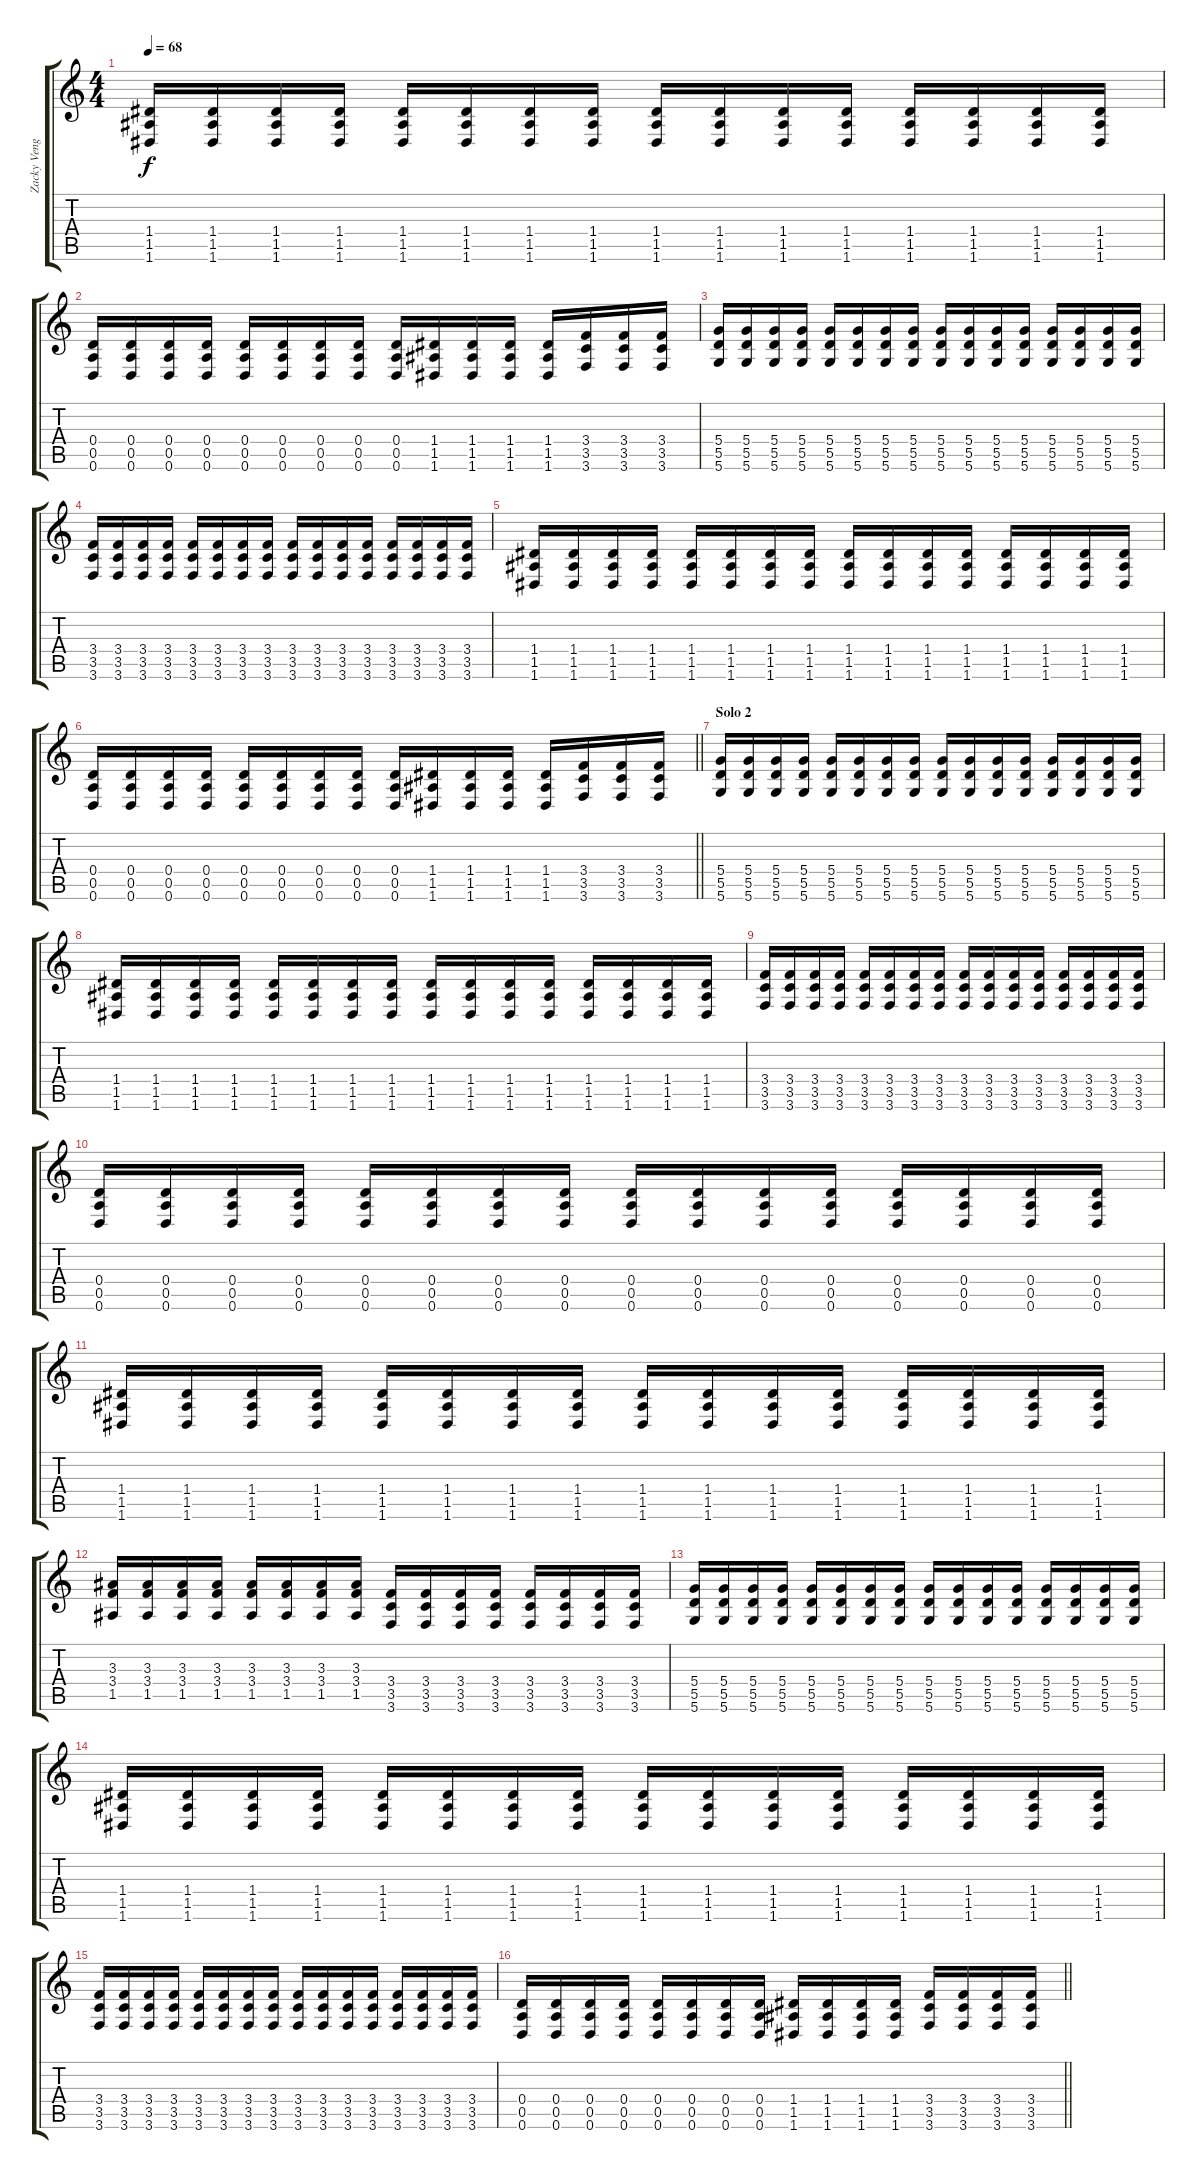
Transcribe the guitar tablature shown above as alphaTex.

\track ("Zacky Vengeance" "Zacky Veng") {instrument distortionguitar}
\staff {score tabs}
\tuning (E4 B3 G3 D3 A2 D2) {hide}
\ts (4 4)
\tempo 68
\clef g2
\ks c
(1.4 1.5 1.6).16{dy f} (1.4 1.5 1.6).16 (1.4 1.5 1.6).16 (1.4 1.5 1.6).16 (1.4 1.5 1.6).16 (1.4 1.5 1.6).16 (1.4 1.5 1.6).16 (1.4 1.5 1.6).16 (1.4 1.5 1.6).16 (1.4 1.5 1.6).16 (1.4 1.5 1.6).16 (1.4 1.5 1.6).16 (1.4 1.5 1.6).16 (1.4 1.5 1.6).16 (1.4 1.5 1.6).16 (1.4 1.5 1.6).16 |
(0.4 0.5 0.6).16 (0.4 0.5 0.6).16 (0.4 0.5 0.6).16 (0.4 0.5 0.6).16 (0.4 0.5 0.6).16 (0.4 0.5 0.6).16 (0.4 0.5 0.6).16 (0.4 0.5 0.6).16 (0.4 0.5 0.6).16 (1.4 1.5 1.6).16 (1.4 1.5 1.6).16 (1.4 1.5 1.6).16 (1.4 1.5 1.6).16 (3.4 3.5 3.6).16 (3.4 3.5 3.6).16 (3.4 3.5 3.6).16 |
(5.4 5.5 5.6).16 (5.4 5.5 5.6).16 (5.4 5.5 5.6).16 (5.4 5.5 5.6).16 (5.4 5.5 5.6).16 (5.4 5.5 5.6).16 (5.4 5.5 5.6).16 (5.4 5.5 5.6).16 (5.4 5.5 5.6).16 (5.4 5.5 5.6).16 (5.4 5.5 5.6).16 (5.4 5.5 5.6).16 (5.4 5.5 5.6).16 (5.4 5.5 5.6).16 (5.4 5.5 5.6).16 (5.4 5.5 5.6).16 |
(3.4 3.5 3.6).16 (3.4 3.5 3.6).16 (3.4 3.5 3.6).16 (3.4 3.5 3.6).16 (3.4 3.5 3.6).16 (3.4 3.5 3.6).16 (3.4 3.5 3.6).16 (3.4 3.5 3.6).16 (3.4 3.5 3.6).16 (3.4 3.5 3.6).16 (3.4 3.5 3.6).16 (3.4 3.5 3.6).16 (3.4 3.5 3.6).16 (3.4 3.5 3.6).16 (3.4 3.5 3.6).16 (3.4 3.5 3.6).16 |
(1.4 1.5 1.6).16 (1.4 1.5 1.6).16 (1.4 1.5 1.6).16 (1.4 1.5 1.6).16 (1.4 1.5 1.6).16 (1.4 1.5 1.6).16 (1.4 1.5 1.6).16 (1.4 1.5 1.6).16 (1.4 1.5 1.6).16 (1.4 1.5 1.6).16 (1.4 1.5 1.6).16 (1.4 1.5 1.6).16 (1.4 1.5 1.6).16 (1.4 1.5 1.6).16 (1.4 1.5 1.6).16 (1.4 1.5 1.6).16 |
\barLineRight lightlight
(0.4 0.5 0.6).16 (0.4 0.5 0.6).16 (0.4 0.5 0.6).16 (0.4 0.5 0.6).16 (0.4 0.5 0.6).16 (0.4 0.5 0.6).16 (0.4 0.5 0.6).16 (0.4 0.5 0.6).16 (0.4 0.5 0.6).16 (1.4 1.5 1.6).16 (1.4 1.5 1.6).16 (1.4 1.5 1.6).16 (1.4 1.5 1.6).16 (3.4 3.5 3.6).16 (3.4 3.5 3.6).16 (3.4 3.5 3.6).16 |
\section ("" "Solo 2")
(5.4 5.5 5.6).16 (5.4 5.5 5.6).16 (5.4 5.5 5.6).16 (5.4 5.5 5.6).16 (5.4 5.5 5.6).16 (5.4 5.5 5.6).16 (5.4 5.5 5.6).16 (5.4 5.5 5.6).16 (5.4 5.5 5.6).16 (5.4 5.5 5.6).16 (5.4 5.5 5.6).16 (5.4 5.5 5.6).16 (5.4 5.5 5.6).16 (5.4 5.5 5.6).16 (5.4 5.5 5.6).16 (5.4 5.5 5.6).16 |
(1.4 1.5 1.6).16 (1.4 1.5 1.6).16 (1.4 1.5 1.6).16 (1.4 1.5 1.6).16 (1.4 1.5 1.6).16 (1.4 1.5 1.6).16 (1.4 1.5 1.6).16 (1.4 1.5 1.6).16 (1.4 1.5 1.6).16 (1.4 1.5 1.6).16 (1.4 1.5 1.6).16 (1.4 1.5 1.6).16 (1.4 1.5 1.6).16 (1.4 1.5 1.6).16 (1.4 1.5 1.6).16 (1.4 1.5 1.6).16 |
(3.4 3.5 3.6).16 (3.4 3.5 3.6).16 (3.4 3.5 3.6).16 (3.4 3.5 3.6).16 (3.4 3.5 3.6).16 (3.4 3.5 3.6).16 (3.4 3.5 3.6).16 (3.4 3.5 3.6).16 (3.4 3.5 3.6).16 (3.4 3.5 3.6).16 (3.4 3.5 3.6).16 (3.4 3.5 3.6).16 (3.4 3.5 3.6).16 (3.4 3.5 3.6).16 (3.4 3.5 3.6).16 (3.4 3.5 3.6).16 |
(0.4 0.5 0.6).16 (0.4 0.5 0.6).16 (0.4 0.5 0.6).16 (0.4 0.5 0.6).16 (0.4 0.5 0.6).16 (0.4 0.5 0.6).16 (0.4 0.5 0.6).16 (0.4 0.5 0.6).16 (0.4 0.5 0.6).16 (0.4 0.5 0.6).16 (0.4 0.5 0.6).16 (0.4 0.5 0.6).16 (0.4 0.5 0.6).16 (0.4 0.5 0.6).16 (0.4 0.5 0.6).16 (0.4 0.5 0.6).16 |
(1.4 1.5 1.6).16 (1.4 1.5 1.6).16 (1.4 1.5 1.6).16 (1.4 1.5 1.6).16 (1.4 1.5 1.6).16 (1.4 1.5 1.6).16 (1.4 1.5 1.6).16 (1.4 1.5 1.6).16 (1.4 1.5 1.6).16 (1.4 1.5 1.6).16 (1.4 1.5 1.6).16 (1.4 1.5 1.6).16 (1.4 1.5 1.6).16 (1.4 1.5 1.6).16 (1.4 1.5 1.6).16 (1.4 1.5 1.6).16 |
(3.3 3.4 1.5).16 (3.3 3.4 1.5).16 (3.3 3.4 1.5).16 (3.3 3.4 1.5).16 (3.3 3.4 1.5).16 (3.3 3.4 1.5).16 (3.3 3.4 1.5).16 (3.3 3.4 1.5).16 (3.4 3.5 3.6).16 (3.4 3.5 3.6).16 (3.4 3.5 3.6).16 (3.4 3.5 3.6).16 (3.4 3.5 3.6).16 (3.4 3.5 3.6).16 (3.4 3.5 3.6).16 (3.4 3.5 3.6).16 |
(5.4 5.5 5.6).16 (5.4 5.5 5.6).16 (5.4 5.5 5.6).16 (5.4 5.5 5.6).16 (5.4 5.5 5.6).16 (5.4 5.5 5.6).16 (5.4 5.5 5.6).16 (5.4 5.5 5.6).16 (5.4 5.5 5.6).16 (5.4 5.5 5.6).16 (5.4 5.5 5.6).16 (5.4 5.5 5.6).16 (5.4 5.5 5.6).16 (5.4 5.5 5.6).16 (5.4 5.5 5.6).16 (5.4 5.5 5.6).16 |
(1.4 1.5 1.6).16 (1.4 1.5 1.6).16 (1.4 1.5 1.6).16 (1.4 1.5 1.6).16 (1.4 1.5 1.6).16 (1.4 1.5 1.6).16 (1.4 1.5 1.6).16 (1.4 1.5 1.6).16 (1.4 1.5 1.6).16 (1.4 1.5 1.6).16 (1.4 1.5 1.6).16 (1.4 1.5 1.6).16 (1.4 1.5 1.6).16 (1.4 1.5 1.6).16 (1.4 1.5 1.6).16 (1.4 1.5 1.6).16 |
(3.4 3.5 3.6).16 (3.4 3.5 3.6).16 (3.4 3.5 3.6).16 (3.4 3.5 3.6).16 (3.4 3.5 3.6).16 (3.4 3.5 3.6).16 (3.4 3.5 3.6).16 (3.4 3.5 3.6).16 (3.4 3.5 3.6).16 (3.4 3.5 3.6).16 (3.4 3.5 3.6).16 (3.4 3.5 3.6).16 (3.4 3.5 3.6).16 (3.4 3.5 3.6).16 (3.4 3.5 3.6).16 (3.4 3.5 3.6).16 |
\barLineRight lightlight
(0.4 0.5 0.6).16 (0.4 0.5 0.6).16 (0.4 0.5 0.6).16 (0.4 0.5 0.6).16 (0.4 0.5 0.6).16 (0.4 0.5 0.6).16 (0.4 0.5 0.6).16 (0.4 0.5 0.6).16 (1.4 1.5 1.6).16 (1.4 1.5 1.6).16 (1.4 1.5 1.6).16 (1.4 1.5 1.6).16 (3.4 3.5 3.6).16 (3.4 3.5 3.6).16 (3.4 3.5 3.6).16 (3.4 3.5 3.6).16
